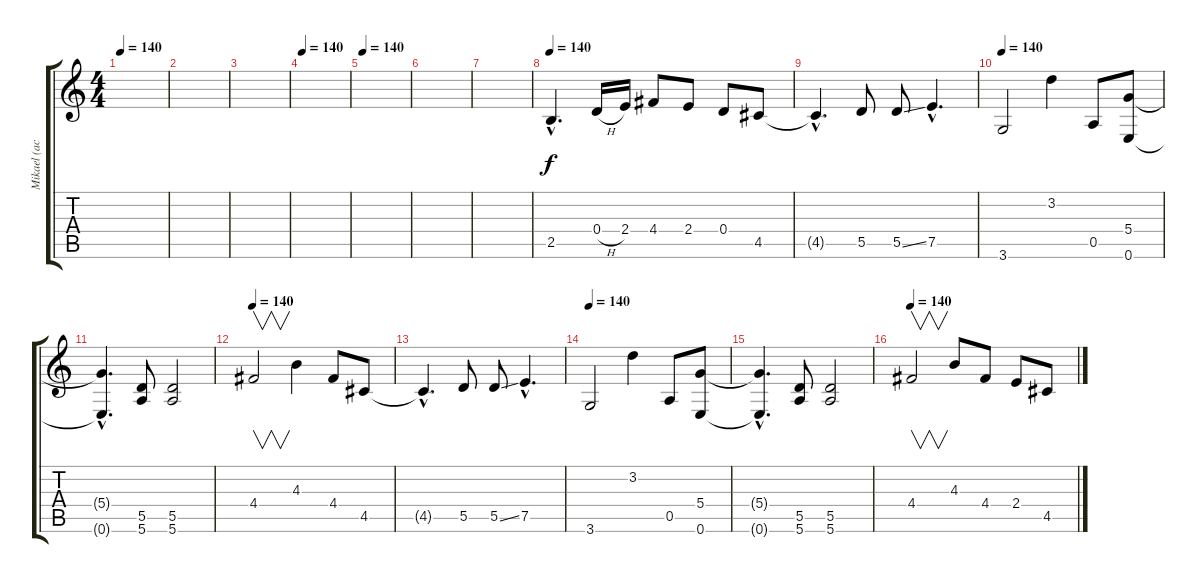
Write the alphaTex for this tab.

\track ("Mikael (acoustic)" "Mikael (ac") {instrument acousticguitarnylon}
\staff {score tabs}
\tuning (E4 B3 G3 D3 A2 E2) {hide}
\ts (4 4)
\tempo 140
\clef g2
\ks c
|
|
|
\tempo 140
|
\tempo 140
|
|
|
\tempo 140
2.5{hac}.4{d volume 12 instrument acousticguitarnylon} 0.4{h}.16 2.4.16 4.4.8 2.4.8 0.4.8 4.5.8 |
4.5{hac t}.4{d} 5.5.8 5.5{ss}.8 7.5{hac}.4{d} |
\tempo 140
3.6.2 3.2.4 0.5.8 (5.4 0.6).8 |
(5.4{hac t} 0.6{hac t}).4{d} (5.5 5.6).8 (5.5 5.6).2 |
\tempo 140
4.4.2{v volume 12 instrument acousticguitarnylon} 4.3.4 4.4.8 4.5.8 |
4.5{hac t}.4{d} 5.5.8 5.5{ss}.8 7.5{hac}.4{d} |
\tempo 140
3.6.2 3.2.4 0.5.8 (5.4 0.6).8 |
(5.4{hac t} 0.6{hac t}).4{d} (5.5 5.6).8 (5.5 5.6).2 |
\tempo 140
4.4.2{v volume 12 instrument acousticguitarnylon} 4.3.8 4.4.8 2.4.8 4.5.8
